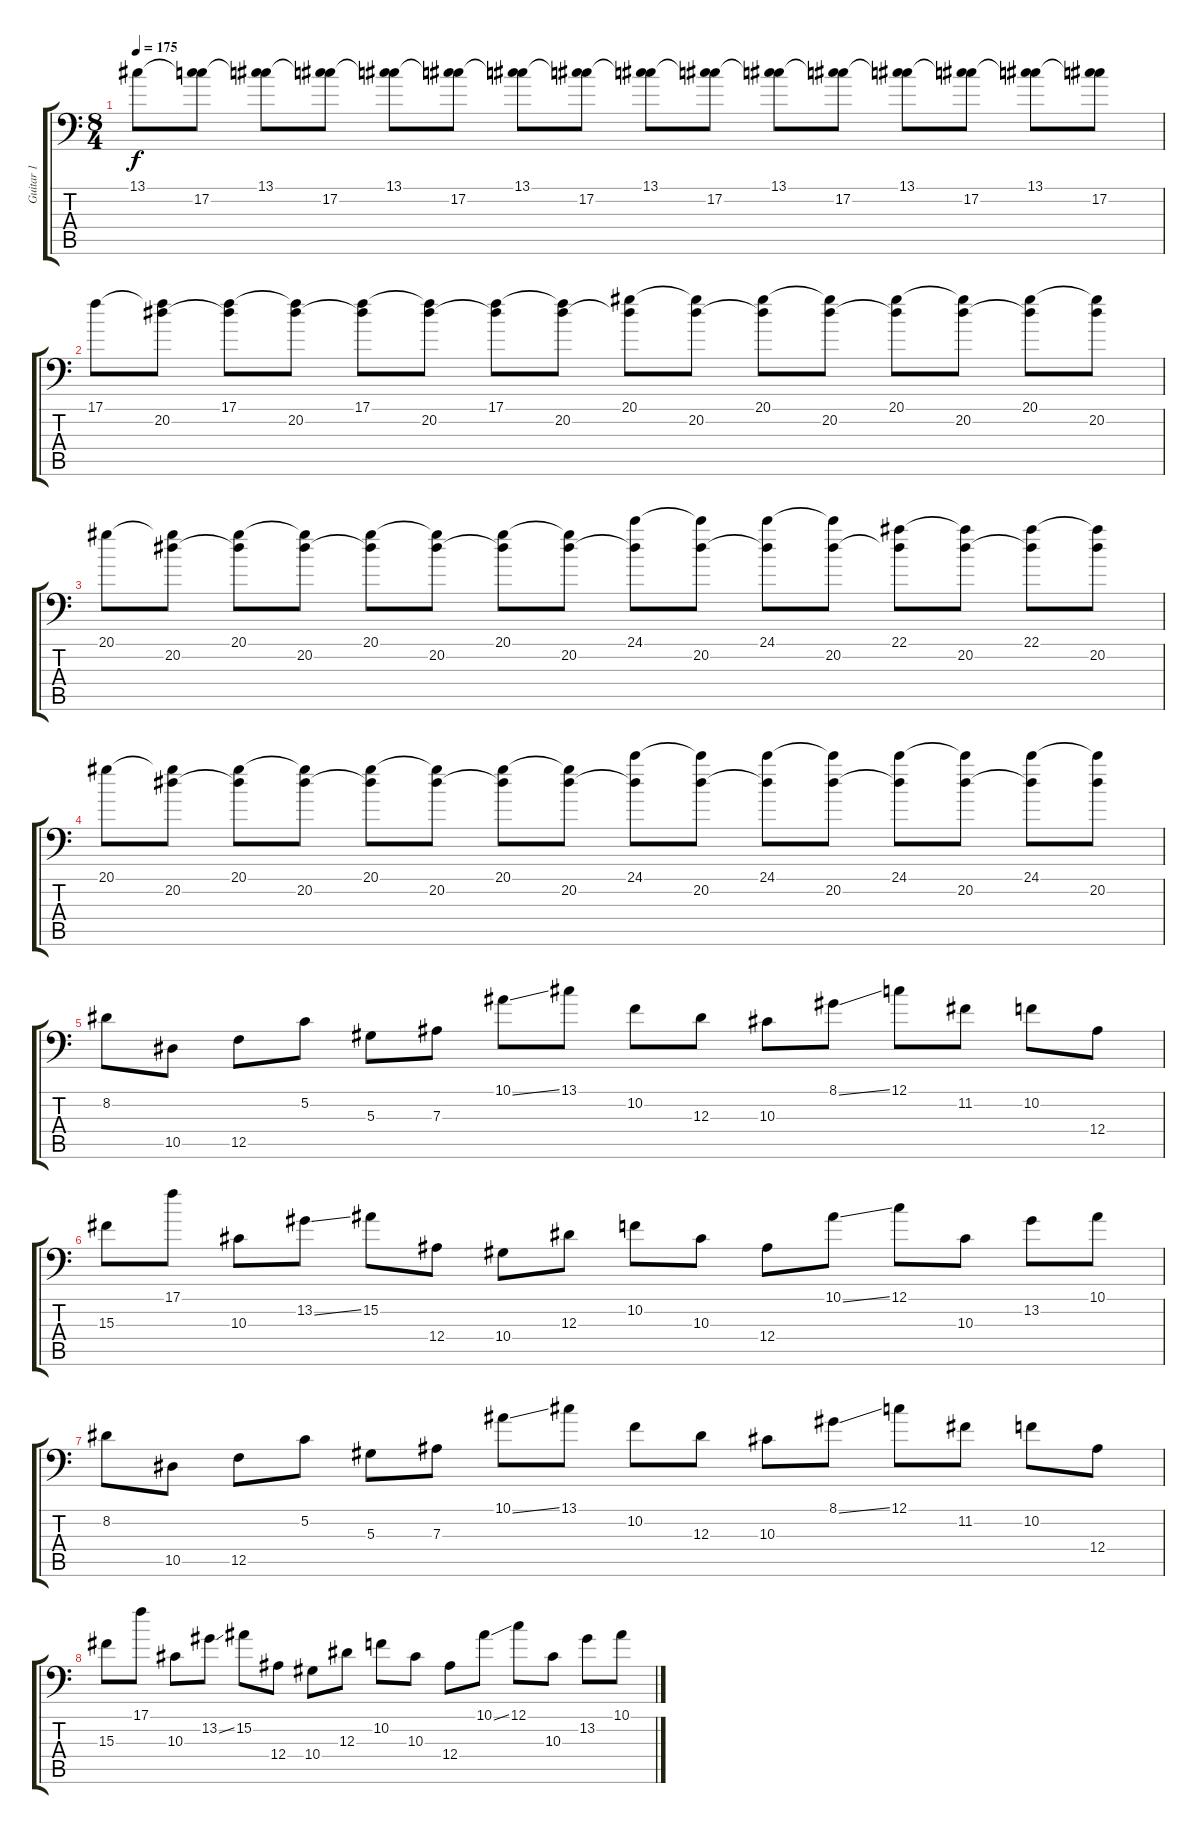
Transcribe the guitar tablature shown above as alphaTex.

\track ("Guitar 1" "Guitar 1") {instrument acousticgrandpiano}
\staff {score tabs}
\tuning (C4 G3 Eb3 Bb2 F2 Bb1) {hide}
\ts (8 4)
\tempo 175
\clef f4
\ks c
13.1.8{dy f} (13.1{t} 17.2).8 (13.1 17.2{t}).8 (13.1{t} 17.2).8 (13.1 17.2{t}).8 (13.1{t} 17.2).8 (13.1 17.2{t}).8 (13.1{t} 17.2).8 (13.1 17.2{t}).8 (13.1{t} 17.2).8 (13.1 17.2{t}).8 (13.1{t} 17.2).8 (13.1 17.2{t}).8 (13.1{t} 17.2).8 (13.1 17.2{t}).8 (13.1{t} 17.2).8 |
17.1.8 (17.1{t} 20.2).8 (17.1 20.2{t}).8 (17.1{t} 20.2).8 (17.1 20.2{t}).8 (17.1{t} 20.2).8 (17.1 20.2{t}).8 (17.1{t} 20.2).8 (20.1 20.2{t}).8 (20.1{t} 20.2).8 (20.1 20.2{t}).8 (20.1{t} 20.2).8 (20.1 20.2{t}).8 (20.1{t} 20.2).8 (20.1 20.2{t}).8 (20.1{t} 20.2).8 |
20.1.8 (20.1{t} 20.2).8 (20.1 20.2{t}).8 (20.1{t} 20.2).8 (20.1 20.2{t}).8 (20.1{t} 20.2).8 (20.1 20.2{t}).8 (20.1{t} 20.2).8 (24.1 20.2{t}).8 (24.1{t} 20.2).8 (24.1 20.2{t}).8 (24.1{t} 20.2).8 (22.1 20.2{t}).8 (22.1{t} 20.2).8 (22.1 20.2{t}).8 (22.1{t} 20.2).8 |
20.1.8 (20.1{t} 20.2).8 (20.1 20.2{t}).8 (20.1{t} 20.2).8 (20.1 20.2{t}).8 (20.1{t} 20.2).8 (20.1 20.2{t}).8 (20.1{t} 20.2).8 (24.1 20.2{t}).8 (24.1{t} 20.2).8 (24.1 20.2{t}).8 (24.1{t} 20.2).8 (24.1 20.2{t}).8 (24.1{t} 20.2).8 (24.1 20.2{t}).8 (24.1{t} 20.2).8 |
\section ("" "")
8.2.8 10.5.8 12.5.8 5.2.8 5.3.8 7.3.8 10.1{ss}.8 13.1.8 10.2.8 12.3.8 10.3.8 8.1{ss}.8 12.1.8 11.2.8 10.2.8 12.4.8 |
15.3.8 17.1.8 10.3.8 13.2{ss}.8 15.2.8 12.4.8 10.4.8 12.3.8 10.2.8 10.3.8 12.4.8 10.1{ss}.8 12.1.8 10.3.8 13.2.8 10.1.8 |
8.2.8 10.5.8 12.5.8 5.2.8 5.3.8 7.3.8 10.1{ss}.8 13.1.8 10.2.8 12.3.8 10.3.8 8.1{ss}.8 12.1.8 11.2.8 10.2.8 12.4.8 |
15.3.8 17.1.8 10.3.8 13.2{ss}.8 15.2.8 12.4.8 10.4.8 12.3.8 10.2.8 10.3.8 12.4.8 10.1{ss}.8 12.1.8 10.3.8 13.2.8 10.1.8
